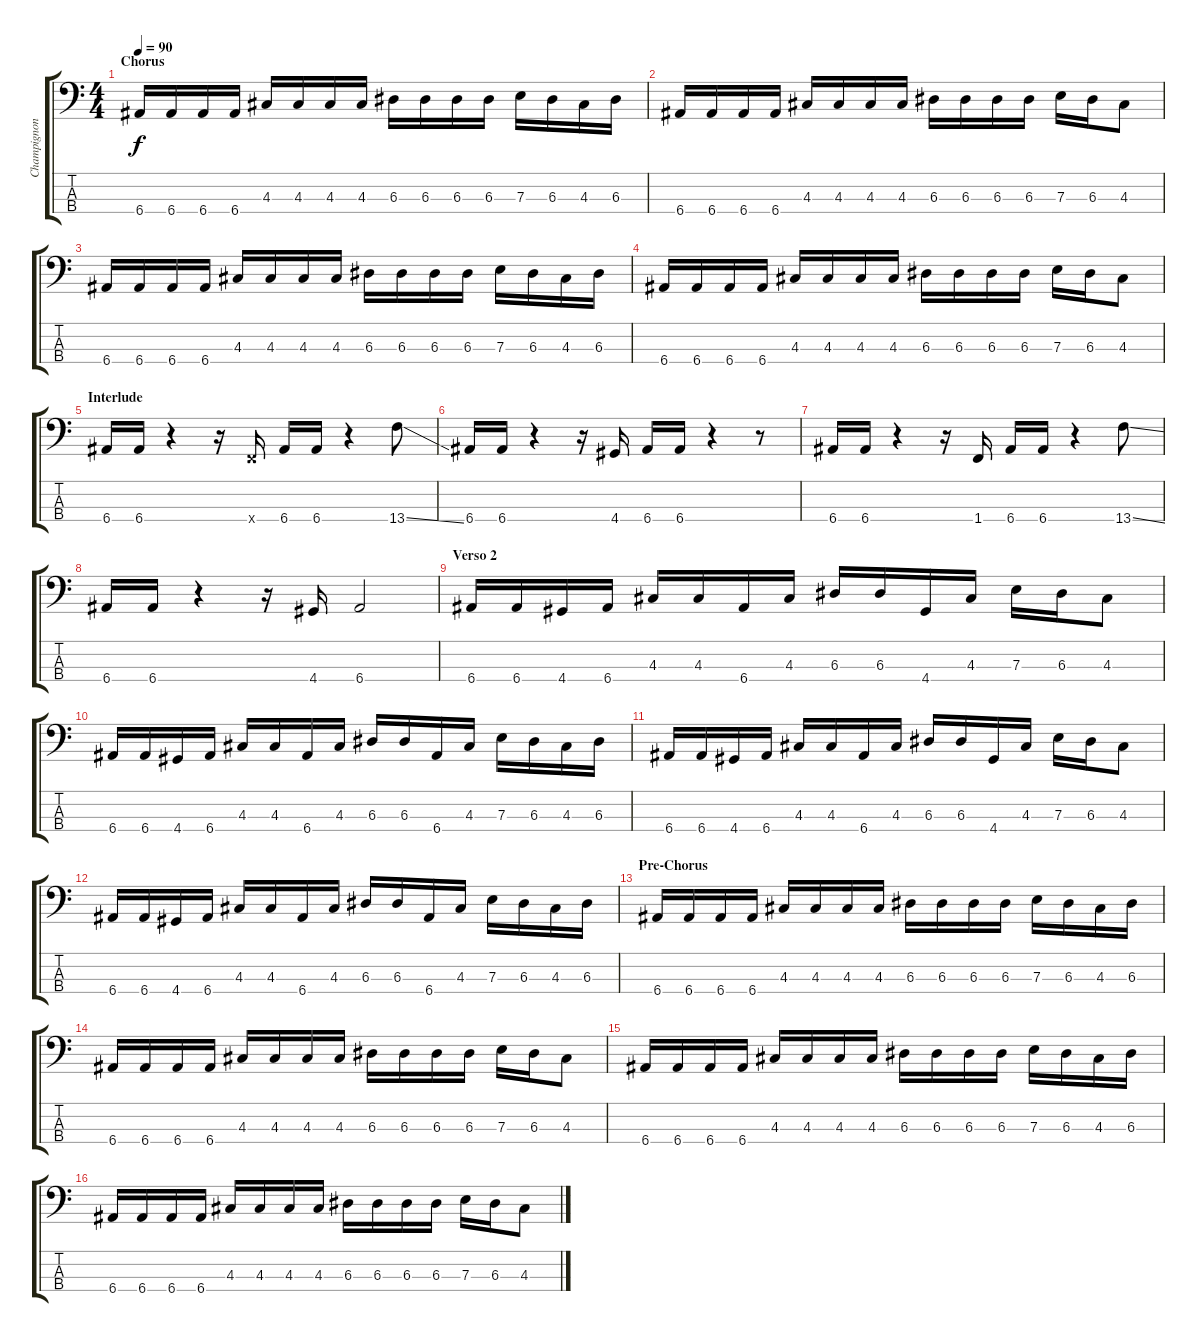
\track ("Champignon" "Champignon") {instrument electricbassfinger}
\staff {score tabs}
\tuning (G2 D2 A1 E1) {hide}
\ts (4 4)
\section ("" "Chorus")
\tempo 90
\clef f4
\ks c
6.4.16{dy f} 6.4.16 6.4.16 6.4.16 4.3.16 4.3.16 4.3.16 4.3.16 6.3.16 6.3.16 6.3.16 6.3.16 7.3.16 6.3.16 4.3.16 6.3.16 |
6.4.16 6.4.16 6.4.16 6.4.16 4.3.16 4.3.16 4.3.16 4.3.16 6.3.16 6.3.16 6.3.16 6.3.16 7.3.16 6.3.16 4.3.8 |
6.4.16 6.4.16 6.4.16 6.4.16 4.3.16 4.3.16 4.3.16 4.3.16 6.3.16 6.3.16 6.3.16 6.3.16 7.3.16 6.3.16 4.3.16 6.3.16 |
6.4.16 6.4.16 6.4.16 6.4.16 4.3.16 4.3.16 4.3.16 4.3.16 6.3.16 6.3.16 6.3.16 6.3.16 7.3.16 6.3.16 4.3.8 |
\section ("" "Interlude")
6.4.16 6.4.16 r.4 r.16 1.4{x}.16 6.4.16 6.4.16 r.4 13.4{ss}.8 |
6.4.16 6.4.16 r.4 r.16 4.4.16 6.4.16 6.4.16 r.4 r.8 |
6.4.16 6.4.16 r.4 r.16 1.4.16 6.4.16 6.4.16 r.4 13.4{ss}.8 |
6.4.16 6.4.16 r.4 r.16 4.4.16 6.4.2 |
\section ("" "Verso 2")
6.4.16 6.4.16 4.4.16 6.4.16 4.3.16 4.3.16 6.4.16 4.3.16 6.3.16 6.3.16 4.4.16 4.3.16 7.3.16 6.3.16 4.3.8 |
6.4.16 6.4.16 4.4.16 6.4.16 4.3.16 4.3.16 6.4.16 4.3.16 6.3.16 6.3.16 6.4.16 4.3.16 7.3.16 6.3.16 4.3.16 6.3.16 |
6.4.16 6.4.16 4.4.16 6.4.16 4.3.16 4.3.16 6.4.16 4.3.16 6.3.16 6.3.16 4.4.16 4.3.16 7.3.16 6.3.16 4.3.8 |
6.4.16 6.4.16 4.4.16 6.4.16 4.3.16 4.3.16 6.4.16 4.3.16 6.3.16 6.3.16 6.4.16 4.3.16 7.3.16 6.3.16 4.3.16 6.3.16 |
\section ("" "Pre-Chorus")
6.4.16 6.4.16 6.4.16 6.4.16 4.3.16 4.3.16 4.3.16 4.3.16 6.3.16 6.3.16 6.3.16 6.3.16 7.3.16 6.3.16 4.3.16 6.3.16 |
6.4.16 6.4.16 6.4.16 6.4.16 4.3.16 4.3.16 4.3.16 4.3.16 6.3.16 6.3.16 6.3.16 6.3.16 7.3.16 6.3.16 4.3.8 |
6.4.16 6.4.16 6.4.16 6.4.16 4.3.16 4.3.16 4.3.16 4.3.16 6.3.16 6.3.16 6.3.16 6.3.16 7.3.16 6.3.16 4.3.16 6.3.16 |
6.4.16 6.4.16 6.4.16 6.4.16 4.3.16 4.3.16 4.3.16 4.3.16 6.3.16 6.3.16 6.3.16 6.3.16 7.3.16 6.3.16 4.3.8
